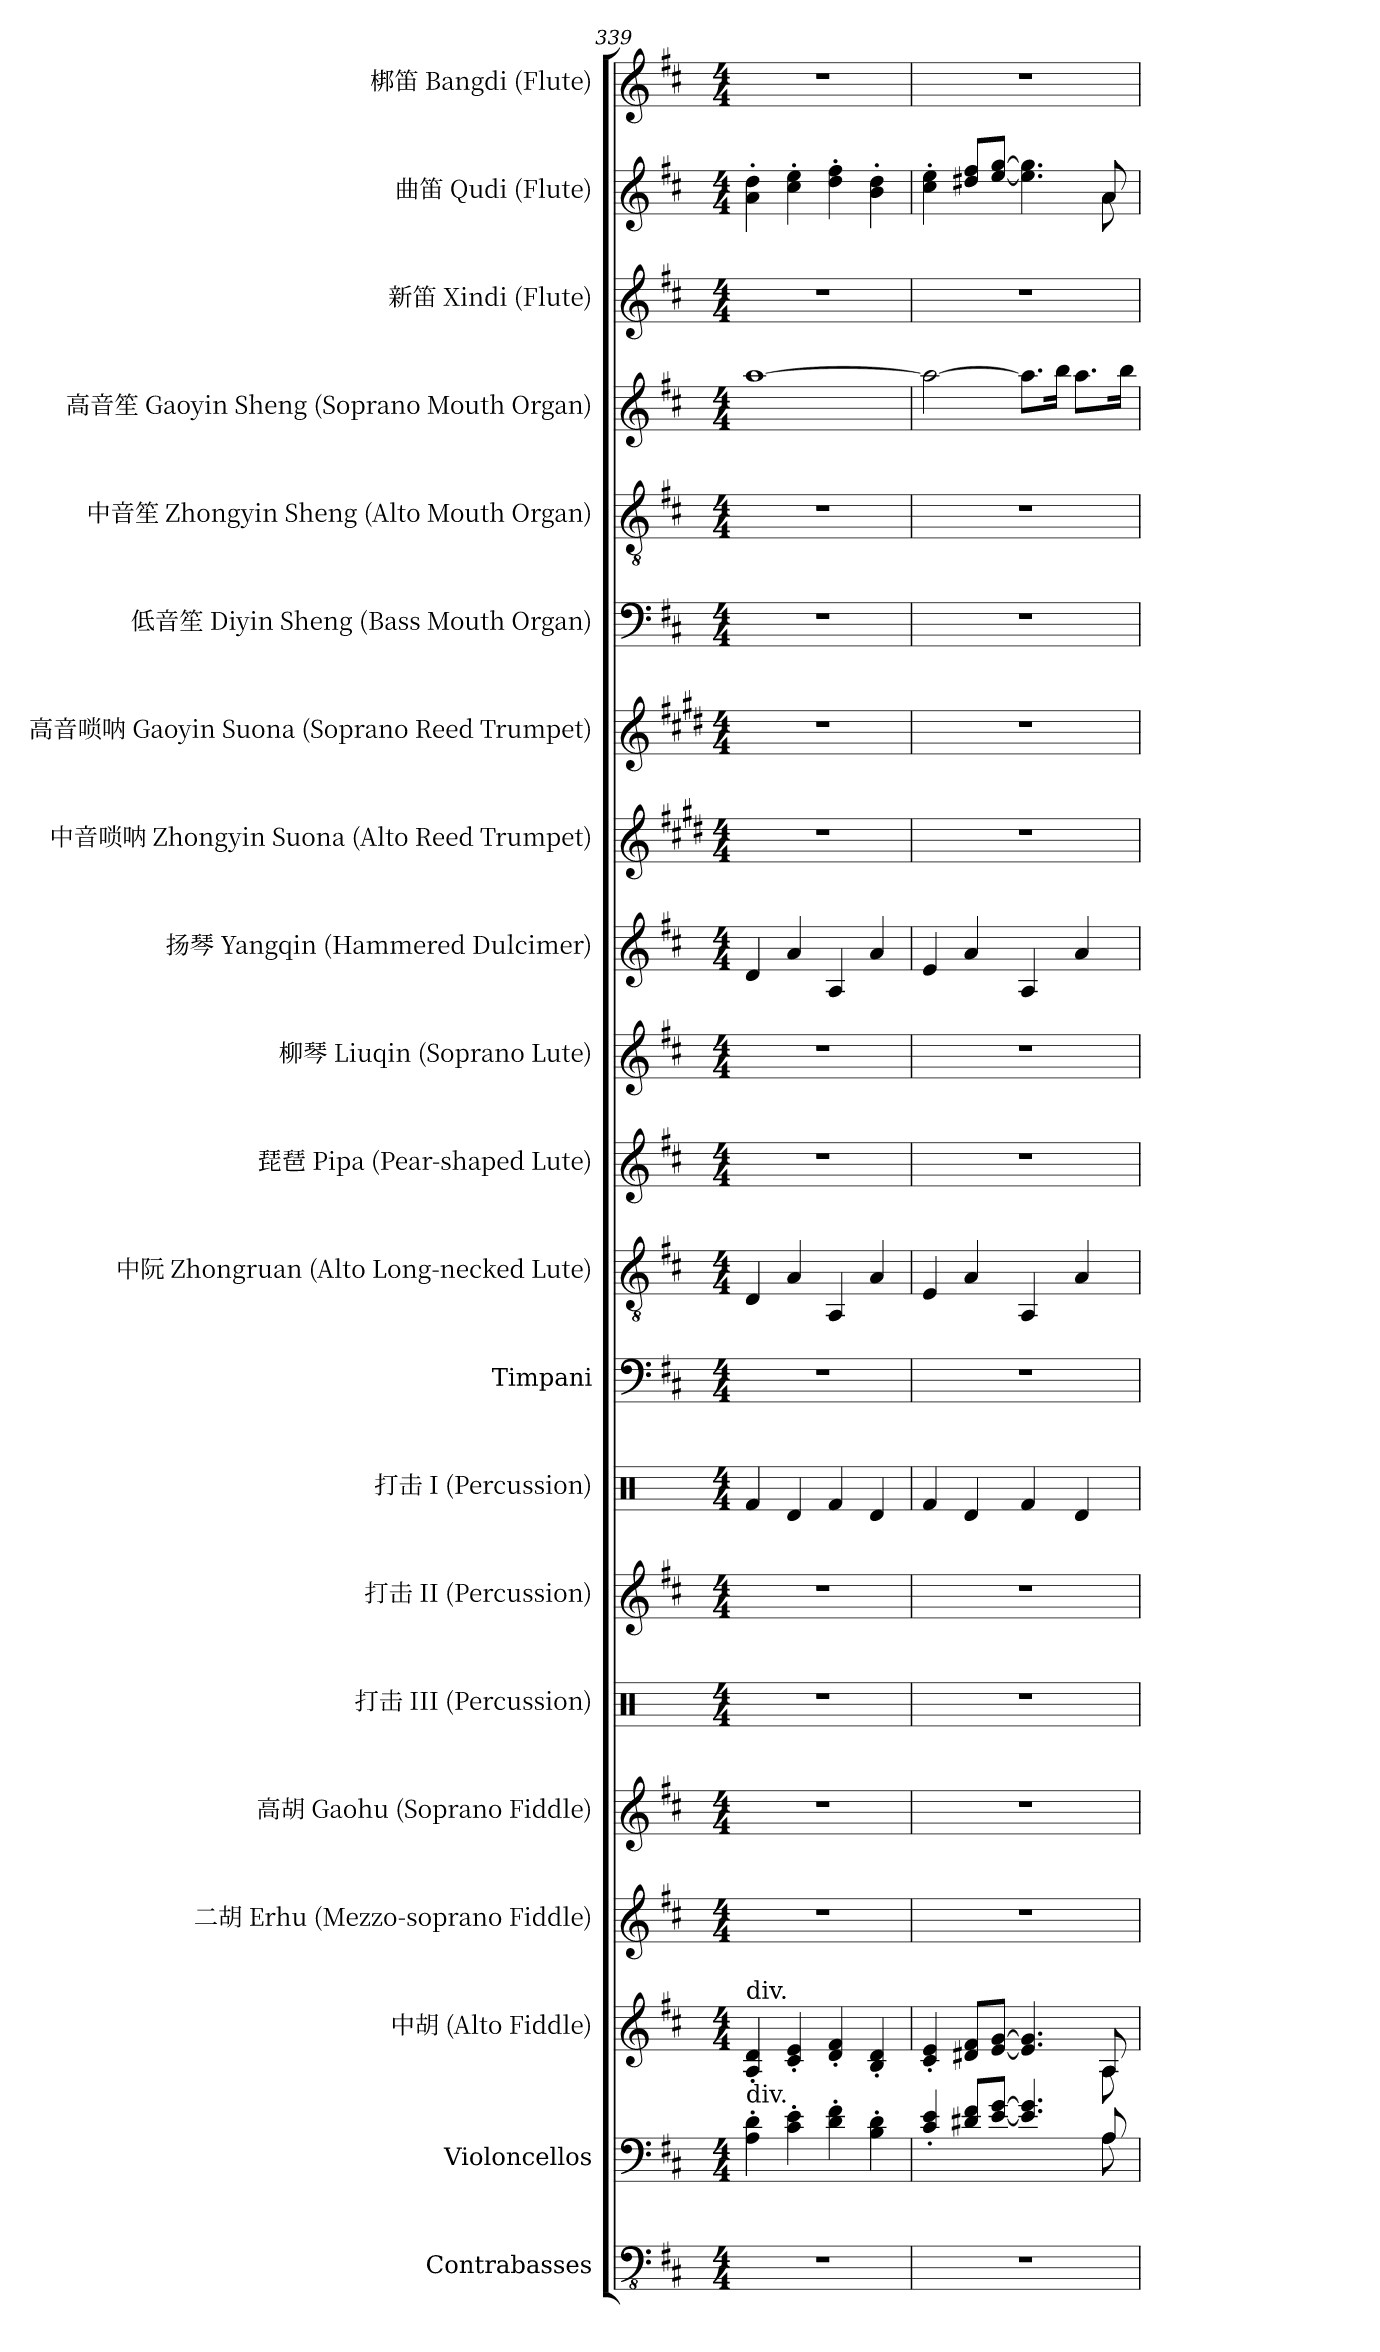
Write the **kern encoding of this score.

**kern	**kern	**kern	**kern	**kern	**kern	**kern	**kern	**kern	**kern	**kern	**kern	**kern	**kern	**kern	**kern	**kern	**kern	**kern	**kern	**kern
*part21	*part20	*part19	*part18	*part17	*part16	*part15	*part14	*part13	*part12	*part11	*part10	*part9	*part8	*part7	*part6	*part5	*part4	*part3	*part2	*part1
*staff21	*staff20	*staff19	*staff18	*staff17	*staff16	*staff15	*staff14	*staff13	*staff12	*staff11	*staff10	*staff9	*staff8	*staff7	*staff6	*staff5	*staff4	*staff3	*staff2	*staff1
*I"Contrabasses	*I"Violoncellos	*I"中胡 (Alto Fiddle)	*I"二胡 Erhu (Mezzo-soprano Fiddle)	*I"高胡 Gaohu (Soprano Fiddle)	*I"打击 III (Percussion)	*I"打击 II (Percussion)	*I"打击 I (Percussion)	*I"Timpani	*I"中阮 Zhongruan (Alto Long-necked Lute)	*I"琵琶 Pipa (Pear-shaped Lute)	*I"柳琴 Liuqin (Soprano Lute)	*I"扬琴 Yangqin  (Hammered Dulcimer)	*I"中音唢呐 Zhongyin Suona (Alto Reed Trumpet)	*I"高音唢呐 Gaoyin Suona (Soprano Reed Trumpet)	*I"低音笙 Diyin Sheng (Bass Mouth Organ)	*I"中音笙 Zhongyin Sheng (Alto Mouth Organ)	*I"高音笙 Gaoyin Sheng (Soprano Mouth Organ)	*I"新笛 Xindi (Flute)	*I"曲笛 Qudi (Flute)	*I"梆笛 Bangdi (Flute)
*I'Cbs.	*I'Vcs.	*	*	*	*I'打击 III	*I'打击 II	*I'打击 I	*I'Timp.	*	*	*	*	*	*	*	*	*	*	*	*
*clefFv4	*clefF4	*clefG2	*clefG2	*clefG2	*clefX	*clefG2	*clefX	*clefF4	*clefGv2	*clefG2	*clefG2	*clefG2	*clefG2	*clefG2	*clefF4	*clefGv2	*clefG2	*clefG2	*clefG2	*clefG2
*	*	*	*	*	*	*	*	*	*	*ITrd7c12	*	*	*ITrd1c2	*ITrd1c2	*	*	*	*	*	*
*k[f#c#]	*k[f#c#]	*k[f#c#]	*k[f#c#]	*k[f#c#]	*k[]	*k[f#c#]	*k[]	*k[f#c#]	*k[f#c#]	*k[f#c#]	*k[f#c#]	*k[f#c#]	*k[f#c#]	*k[f#c#]	*k[f#c#]	*k[f#c#]	*k[f#c#]	*k[f#c#]	*k[f#c#]	*k[f#c#]
*M4/4	*M4/4	*M4/4	*M4/4	*M4/4	*M4/4	*M4/4	*M4/4	*M4/4	*M4/4	*M4/4	*M4/4	*M4/4	*M4/4	*M4/4	*M4/4	*M4/4	*M4/4	*M4/4	*M4/4	*M4/4
=339	=339	=339	=339	=339	=339	=339	=339	=339	=339	=339	=339	=339	=339	=339	=339	=339	=339	=339	=339	=339
!	!	!LO:TX:a:t=div.	!	!	!	!	!	!	!	!	!	!	!	!	!	!	!	!	!	!
!	!LO:TX:a:t=div.	!	!	!	!	!	!	!	!	!	!	!	!	!	!	!	!	!	!	!
1r	4A\' 4d\'	4A/' 4d/'	1r	1r	1r	1r	4Rf/	1r	4D/	1r	1r	4d/	1r	1r	1r	1r	[1aa	1r	4a\' 4dd\'	1r
.	4c#\' 4e\'	4c#/' 4e/'	.	.	.	.	4Rd/	.	4A/	.	.	4a/	.	.	.	.	.	.	4cc#\' 4ee\'	.
.	4d\' 4f#\'	4d/' 4f#/'	.	.	.	.	4Rf/	.	4AA/	.	.	4A/	.	.	.	.	.	.	4dd\' 4ff#\'	.
.	4B\' 4d\'	4B/' 4d/'	.	.	.	.	4Rd/	.	4A/	.	.	4a/	.	.	.	.	.	.	4b\' 4dd\'	.
=340	=340	=340	=340	=340	=340	=340	=340	=340	=340	=340	=340	=340	=340	=340	=340	=340	=340	=340	=340	=340
*	*^	*^	*	*	*	*	*	*	*	*	*	*	*	*	*	*	*	*	*^	*
1r	4c#/' 4e/'	2..ryy	4c#/' 4e/'	2..ryy	1r	1r	1r	1r	4Rf/	1r	4E/	1r	1r	4e/	1r	1r	1r	1r	2aa\_	1r	4cc#\' 4ee\'	2..ryy	1r
.	8d#X/ 8f#/L	.	8d#X/ 8f#/L	.	.	.	.	.	4Rd/	.	4A/	.	.	4a/	.	.	.	.	.	.	8dd#X/ 8ff#/L	.	.
.	[8e/ [8g/J	.	[8e/ [8g/J	.	.	.	.	.	.	.	.	.	.	.	.	.	.	.	.	.	[8ee/ [8gg/J	.	.
.	4.e/] 4.g/]	.	4.e/] 4.g/]	.	.	.	.	.	4Rf/	.	4AA/	.	.	4A/	.	.	.	.	8.aa\L]	.	4.ee\] 4.gg\]	.	.
.	.	.	.	.	.	.	.	.	.	.	.	.	.	.	.	.	.	.	16bb\Jk	.	.	.	.
.	.	.	.	.	.	.	.	.	4Rd/	.	4A/	.	.	4a/	.	.	.	.	8.aa\L	.	.	.	.
.	8A/	8A\	8A/	8A\	.	.	.	.	.	.	.	.	.	.	.	.	.	.	.	.	8a/	8a\	.
.	.	.	.	.	.	.	.	.	.	.	.	.	.	.	.	.	.	.	16bb\Jk	.	.	.	.
*	*v	*v	*	*	*	*	*	*	*	*	*	*	*	*	*	*	*	*	*	*	*v	*v	*
*	*	*v	*v	*	*	*	*	*	*	*	*	*	*	*	*	*	*	*	*	*	*
=	=	=	=	=	=	=	=	=	=	=	=	=	=	=	=	=	=	=	=	=
*-	*-	*-	*-	*-	*-	*-	*-	*-	*-	*-	*-	*-	*-	*-	*-	*-	*-	*-	*-	*-
